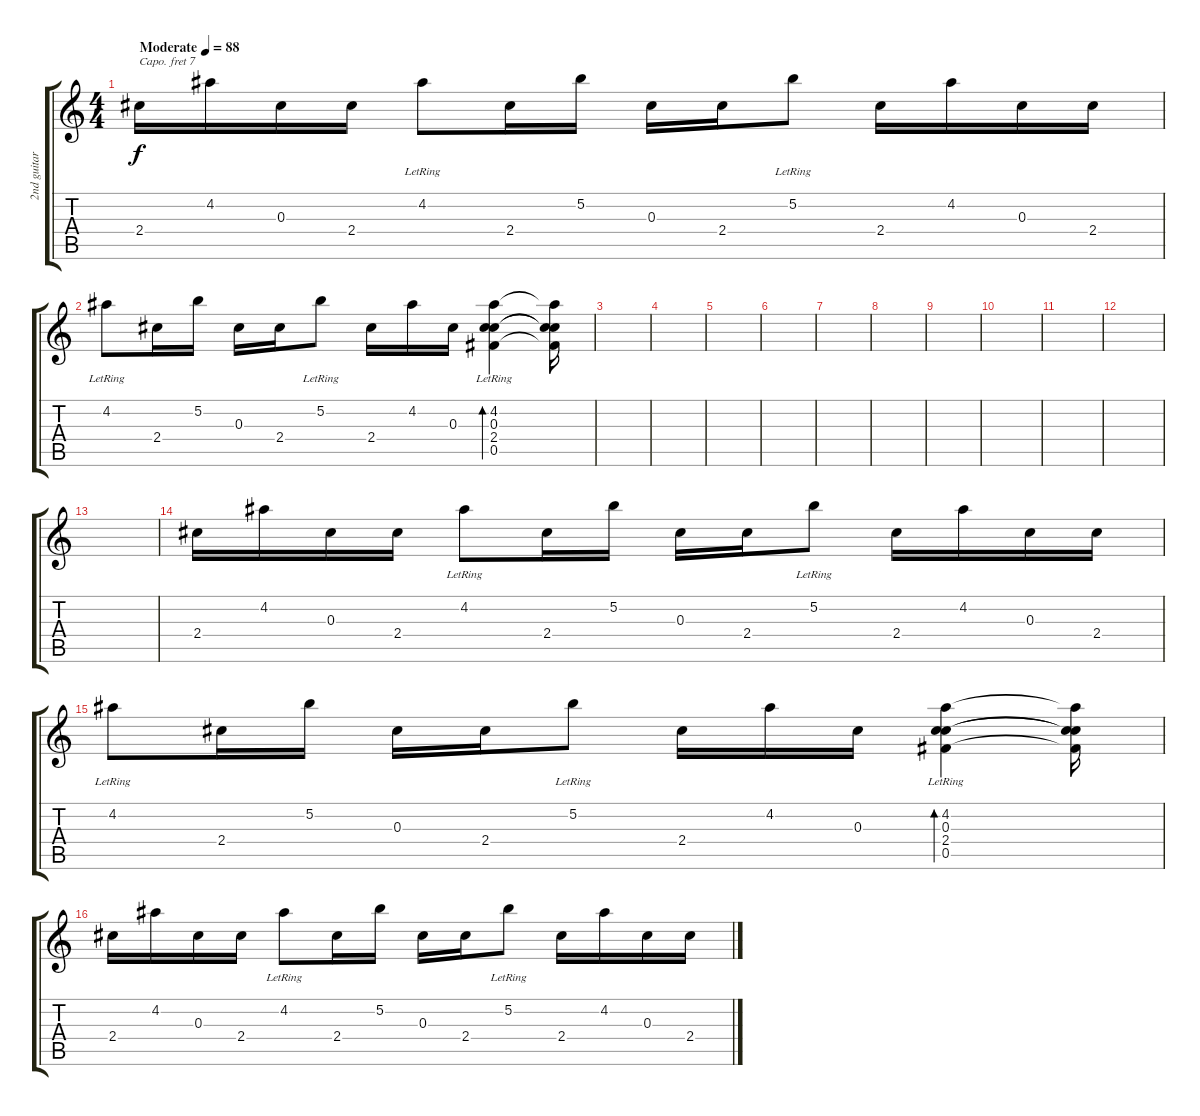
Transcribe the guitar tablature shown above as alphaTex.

\track ("2nd guitar" "2nd guitar") {instrument acousticguitarsteel}
\staff {score tabs}
\capo 7
\tuning (E4 B3 Gb3 E3 B2 E2) {hide}
\ts (4 4)
\tempo (88 "Moderate")
\clef g2
\ks c
2.4.16{dy f instrument acousticguitarsteel} 4.2.16 0.3.16 2.4.16 4.2{lr}.8 2.4.16 5.2.16 0.3.16 2.4.16 5.2{lr}.8 2.4.16 4.2.16 0.3.16 2.4.16 |
4.2{lr}.8 2.4.16 5.2.16 0.3.16 2.4.16 5.2{lr}.8 2.4.16 4.2.16 0.3.16 (4.2{lr} 0.3{lr} 2.4{lr} 0.5).4{bd 60} (4.2{t} 0.3{t} 2.4{t} 0.5{t}).16 |
|
|
|
|
|
|
|
|
|
|
|
2.4.16 4.2.16 0.3.16 2.4.16 4.2{lr}.8 2.4.16 5.2.16 0.3.16 2.4.16 5.2{lr}.8 2.4.16 4.2.16 0.3.16 2.4.16 |
4.2{lr}.8 2.4.16 5.2.16 0.3.16 2.4.16 5.2{lr}.8 2.4.16 4.2.16 0.3.16 (4.2{lr} 0.3{lr} 2.4{lr} 0.5).4{bd 60} (4.2{t} 0.3{t} 2.4{t} 0.5{t}).16 |
2.4.16 4.2.16 0.3.16 2.4.16 4.2{lr}.8 2.4.16 5.2.16 0.3.16 2.4.16 5.2{lr}.8 2.4.16 4.2.16 0.3.16 2.4.16
